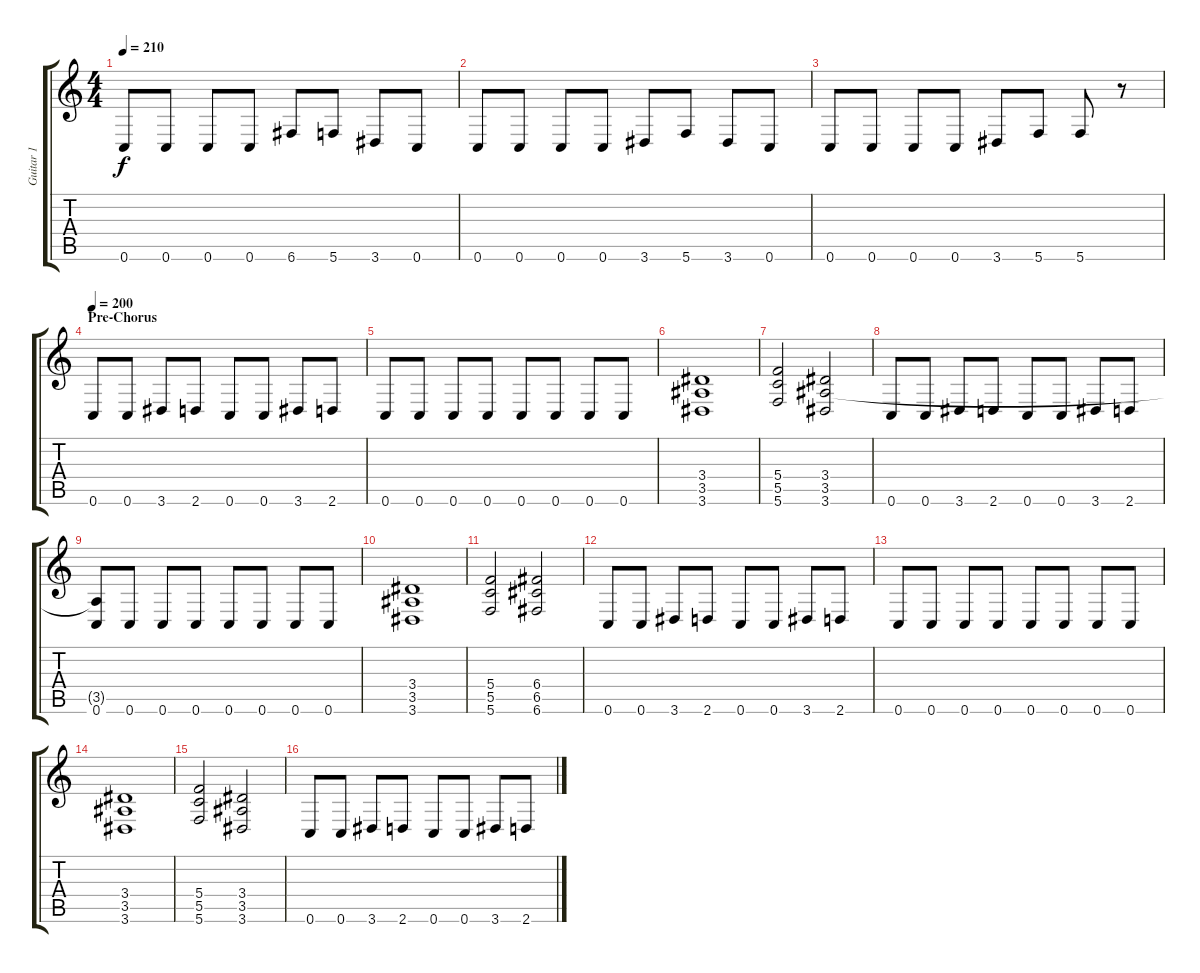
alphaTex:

\track ("Guitar 1" "Guitar 1") {instrument overdrivenguitar}
\staff {score tabs}
\tuning (D4 A3 F3 C3 G2 C2) {hide}
\ts (4 4)
\tempo 210
\clef g2
\ks c
0.6.8{dy f} 0.6.8 0.6.8 0.6.8 6.6.8 5.6.8 3.6.8 0.6.8 |
0.6.8 0.6.8 0.6.8 0.6.8 3.6.8 5.6.8 3.6.8 0.6.8 |
0.6.8 0.6.8 0.6.8 0.6.8 3.6.8 5.6.8 5.6.8 r.8 |
\section ("" "Pre-Chorus")
\tempo 200
0.6.8 0.6.8 3.6.8 2.6.8 0.6.8 0.6.8 3.6.8 2.6.8 |
0.6.8 0.6.8 0.6.8 0.6.8 0.6.8 0.6.8 0.6.8 0.6.8 |
(3.4 3.5 3.6).1 |
(5.4 5.5 5.6).2 (3.4 3.5 3.6).2 |
0.6.8 0.6.8 3.6.8 2.6.8 0.6.8 0.6.8 3.6.8 2.6.8 |
(3.5{t} 0.6).8 0.6.8 0.6.8 0.6.8 0.6.8 0.6.8 0.6.8 0.6.8 |
(3.4 3.5 3.6).1 |
(5.4 5.5 5.6).2 (6.4 6.5 6.6).2 |
0.6.8 0.6.8 3.6.8 2.6.8 0.6.8 0.6.8 3.6.8 2.6.8 |
0.6.8 0.6.8 0.6.8 0.6.8 0.6.8 0.6.8 0.6.8 0.6.8 |
(3.4 3.5 3.6).1 |
(5.4 5.5 5.6).2 (3.4 3.5 3.6).2 |
0.6.8 0.6.8 3.6.8 2.6.8 0.6.8 0.6.8 3.6.8 2.6.8
